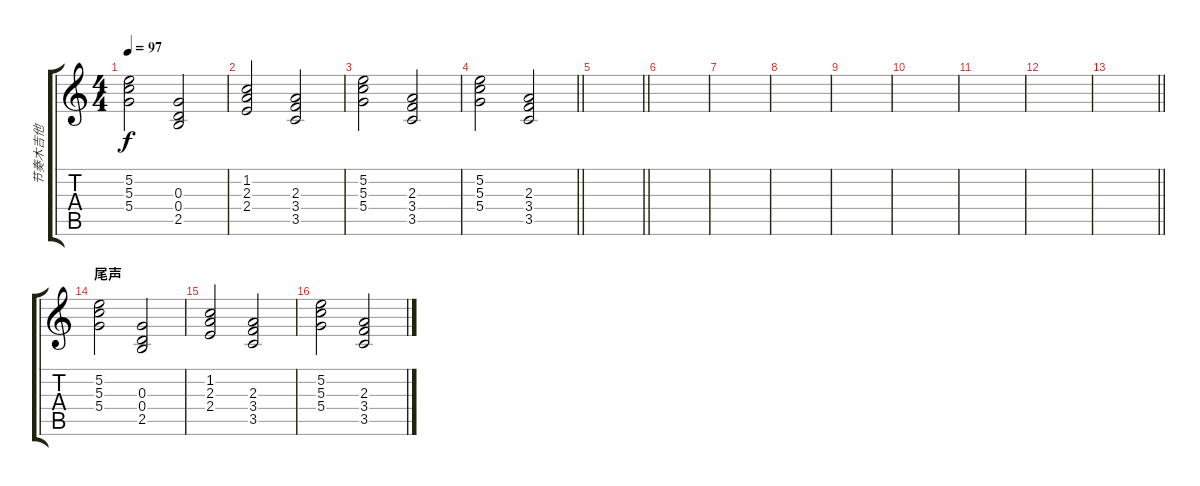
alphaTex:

\track ("节奏木吉他" "节奏木吉他") {instrument electricguitarclean}
\staff {score tabs}
\tuning (E4 B3 G3 D3 A2 E2) {hide}
\ts (4 4)
\tempo 97
\clef g2
\ks c
(5.2 5.3 5.4).2{dy f} (0.3 0.4 2.5).2 |
(1.2 2.3 2.4).2 (2.3 3.4 3.5).2 |
(5.2 5.3 5.4).2 (2.3 3.4 3.5).2 |
\barLineRight lightlight
(5.2 5.3 5.4).2 (2.3 3.4 3.5).2 |
\barLineRight lightlight
|
\section ("" "")
|
|
|
|
|
|
|
\barLineRight lightlight
|
\section ("" "尾声")
(5.2 5.3 5.4).2 (0.3 0.4 2.5).2 |
(1.2 2.3 2.4).2 (2.3 3.4 3.5).2 |
(5.2 5.3 5.4).2 (2.3 3.4 3.5).2
